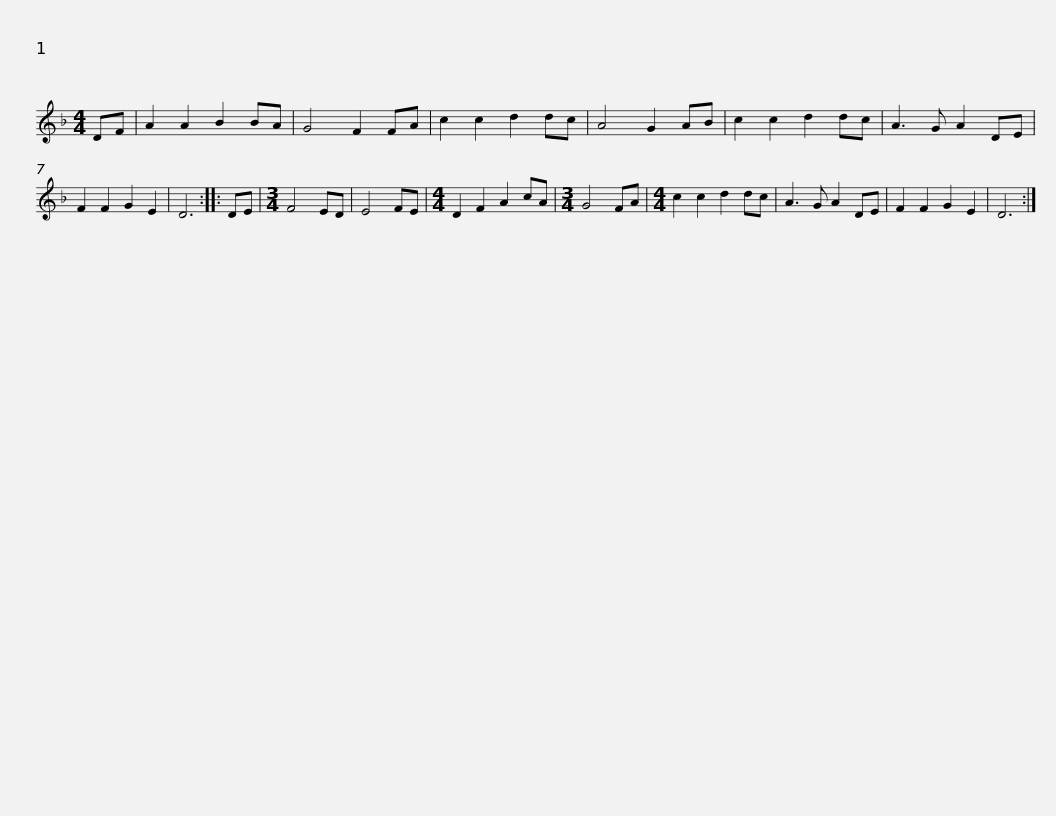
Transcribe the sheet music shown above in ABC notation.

X:1
L:1/8
M:4/4
I:linebreak $
K:Dmin
V:1 treble
V:1
 DF | A2 A2 B2 BA | G4 F2 FA | c2 c2 d2 dc | A4 G2 AB | %5
 c2 c2 d2 dc | A3 G A2 DE | F2 F2 G2 E2 | D6 :: DE |$ %10
[M:3/4] F4 ED | E4 FE |[M:4/4] D2 F2 A2 cA |[M:3/4] G4 FA |[M:4/4] c2 c2 d2 dc | %15
 A3 G A2 DE | F2 F2 G2 E2 | D6 :| %18
